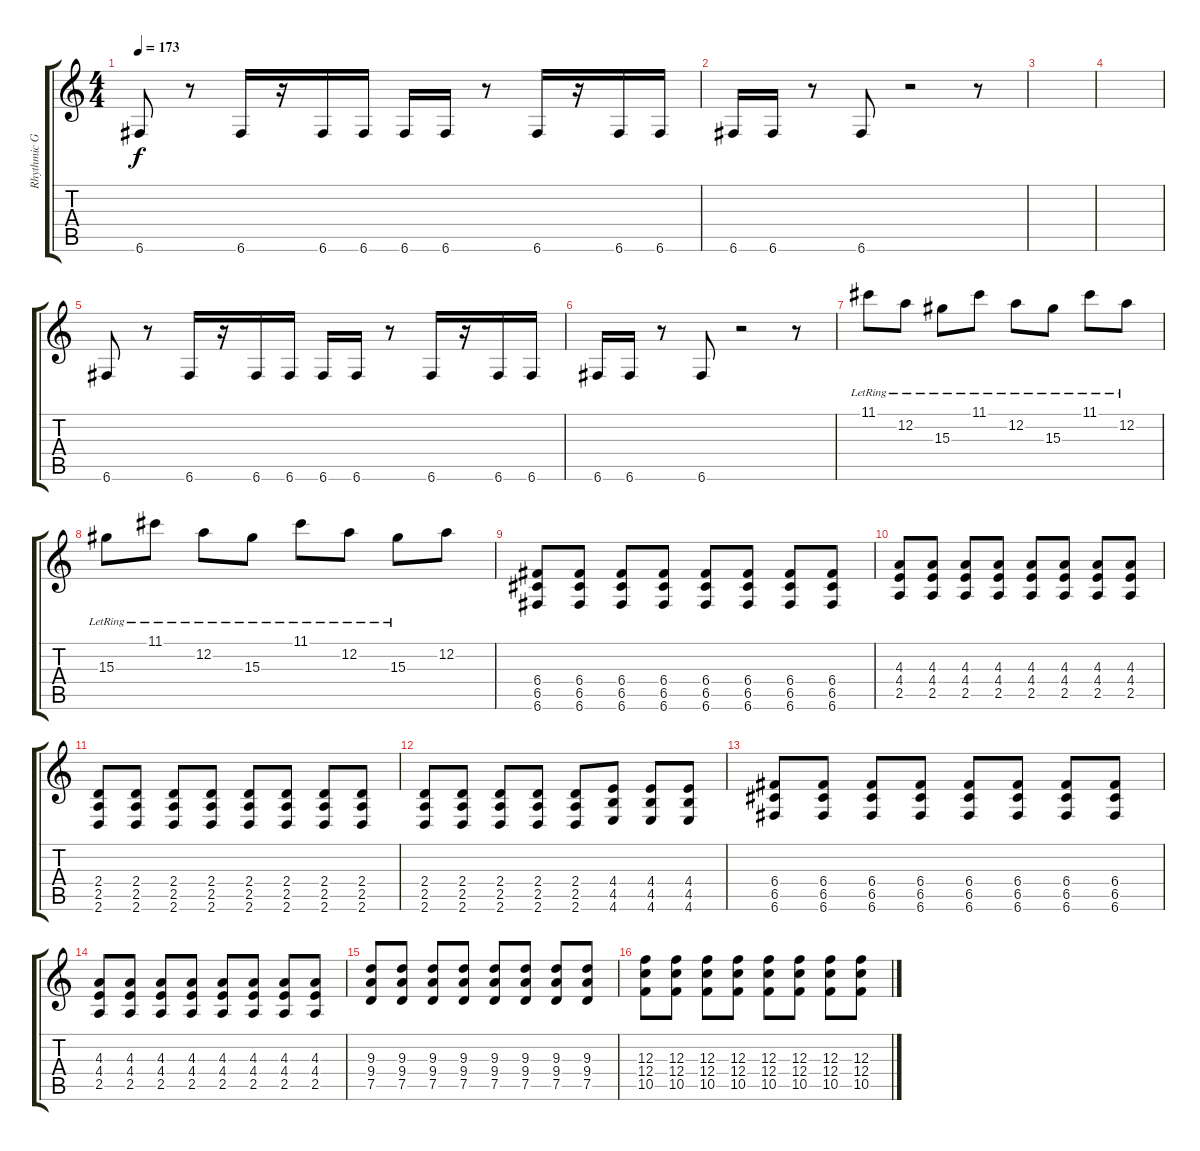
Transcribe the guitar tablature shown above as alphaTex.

\track ("Rhythmic Guitar (Drop C)" "Rhythmic G") {instrument distortionguitar}
\staff {score tabs}
\tuning (D4 A3 F3 C3 G2 C2) {hide}
\ts (4 4)
\tempo 173
\clef g2
\ks c
6.6.8{dy f} r.8 6.6.16 r.16 6.6.16 6.6.16 6.6.16 6.6.16 r.8 6.6.16 r.16 6.6.16 6.6.16 |
6.6.16 6.6.16 r.8 6.6.8 r.2 r.8 |
|
|
6.6.8 r.8 6.6.16 r.16 6.6.16 6.6.16 6.6.16 6.6.16 r.8 6.6.16 r.16 6.6.16 6.6.16 |
6.6.16 6.6.16 r.8 6.6.8 r.2 r.8 |
11.1{lr}.8 12.2{lr}.8 15.3{lr}.8 11.1{lr}.8 12.2{lr}.8 15.3{lr}.8 11.1{lr}.8 12.2{lr}.8 |
15.3{lr}.8 11.1{lr}.8 12.2{lr}.8 15.3{lr}.8 11.1{lr}.8 12.2{lr}.8 15.3{lr}.8 12.2.8 |
(6.4 6.5 6.6).8 (6.4 6.5 6.6).8 (6.4 6.5 6.6).8 (6.4 6.5 6.6).8 (6.4 6.5 6.6).8 (6.4 6.5 6.6).8 (6.4 6.5 6.6).8 (6.4 6.5 6.6).8 |
(4.3 4.4 2.5).8 (4.3 4.4 2.5).8 (4.3 4.4 2.5).8 (4.3 4.4 2.5).8 (4.3 4.4 2.5).8 (4.3 4.4 2.5).8 (4.3 4.4 2.5).8 (4.3 4.4 2.5).8 |
(2.4 2.5 2.6).8 (2.4 2.5 2.6).8 (2.4 2.5 2.6).8 (2.4 2.5 2.6).8 (2.4 2.5 2.6).8 (2.4 2.5 2.6).8 (2.4 2.5 2.6).8 (2.4 2.5 2.6).8 |
(2.4 2.5 2.6).8 (2.4 2.5 2.6).8 (2.4 2.5 2.6).8 (2.4 2.5 2.6).8 (2.4 2.5 2.6).8 (4.4 4.5 4.6).8 (4.4 4.5 4.6).8 (4.4 4.5 4.6).8 |
(6.4 6.5 6.6).8 (6.4 6.5 6.6).8 (6.4 6.5 6.6).8 (6.4 6.5 6.6).8 (6.4 6.5 6.6).8 (6.4 6.5 6.6).8 (6.4 6.5 6.6).8 (6.4 6.5 6.6).8 |
(4.3 4.4 2.5).8 (4.3 4.4 2.5).8 (4.3 4.4 2.5).8 (4.3 4.4 2.5).8 (4.3 4.4 2.5).8 (4.3 4.4 2.5).8 (4.3 4.4 2.5).8 (4.3 4.4 2.5).8 |
(9.3 9.4 7.5).8 (9.3 9.4 7.5).8 (9.3 9.4 7.5).8 (9.3 9.4 7.5).8 (9.3 9.4 7.5).8 (9.3 9.4 7.5).8 (9.3 9.4 7.5).8 (9.3 9.4 7.5).8 |
(12.3 12.4 10.5).8 (12.3 12.4 10.5).8 (12.3 12.4 10.5).8 (12.3 12.4 10.5).8 (12.3 12.4 10.5).8 (12.3 12.4 10.5).8 (12.3 12.4 10.5).8 (12.3 12.4 10.5).8
